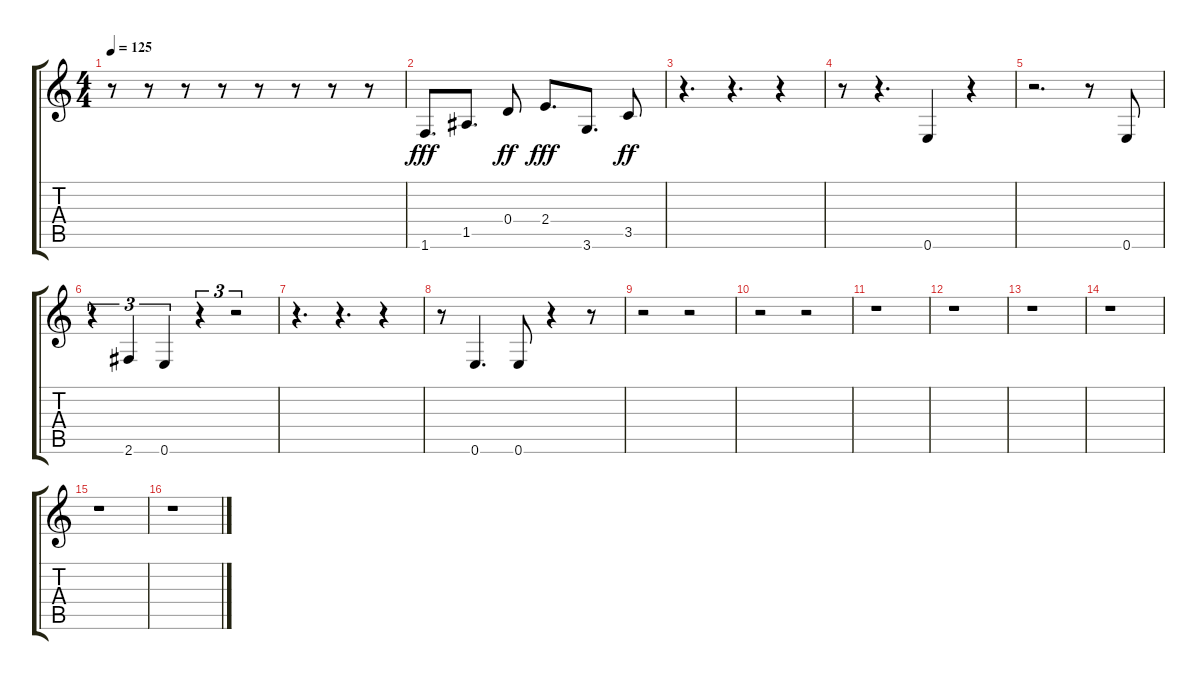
\track "" {instrument electricbassfinger}
\staff {score tabs}
\tuning (E4 B3 G3 D3 A2 E2) {hide}
\ts (4 4)
\tempo 125
\clef g2
\ks c
r.8{dy fff} r.8 r.8 r.8 r.8 r.8 r.8 r.8 |
1.6.8{d} 1.5.8{d} 0.4.8{dy ff} 2.4.8{d dy fff} 3.6.8{d} 3.5.8{dy ff} |
r.4{d instrument acousticbass} r.4{d} r.4 |
r.8 r.4{d} 0.6.4 r.4 |
r.2{d} r.8 0.6.8 |
r.4{tu (3 2)} 2.6.4{tu (3 2)} 0.6.4{tu (3 2)} r.4{tu (3 2)} r.2{tu (3 2)} |
r.4{d} r.4{d} r.4 |
r.8 0.6.4{d} 0.6.8 r.4 r.8 |
r.2 r.2 |
r.2 r.2 |
r.1 |
r.1 |
r.1 |
r.1 |
r.1 |
r.1
